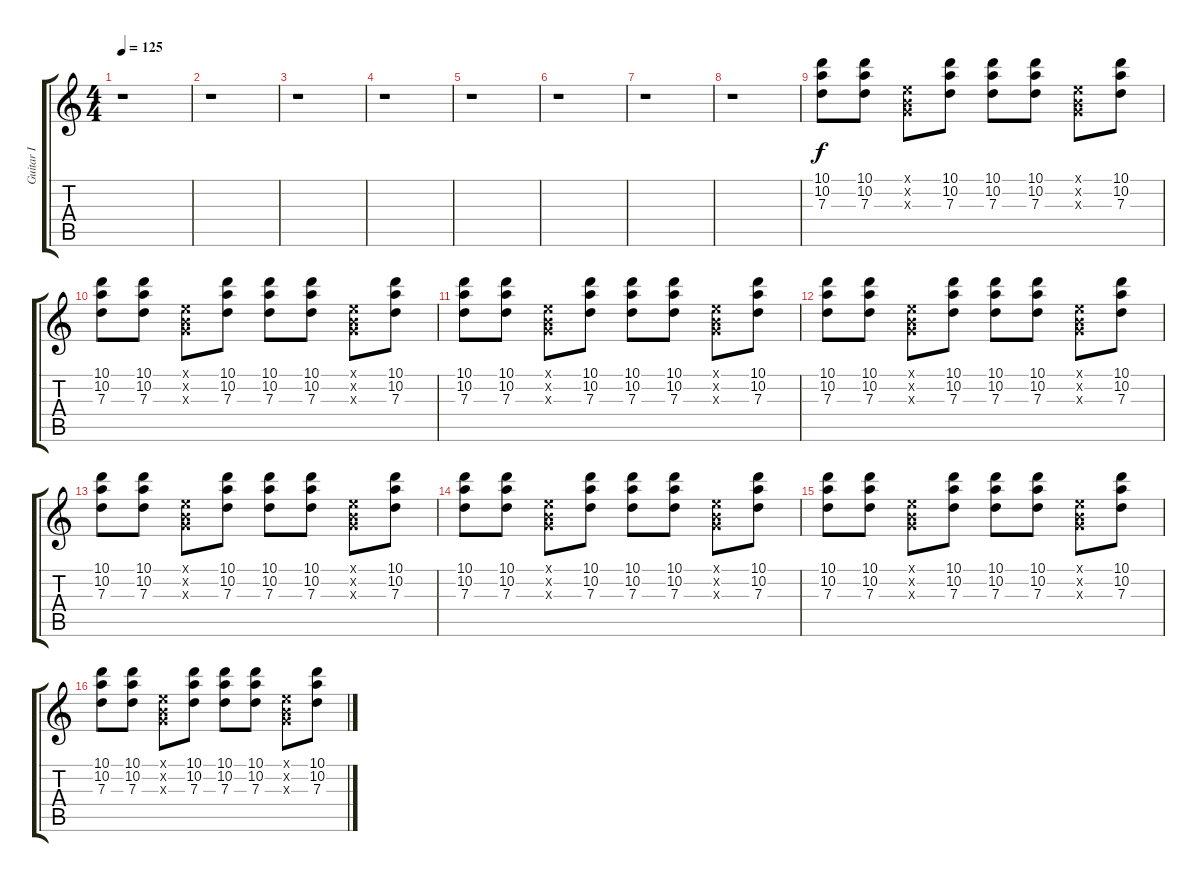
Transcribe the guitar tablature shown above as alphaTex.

\track ("Guitar I" "Guitar I") {instrument distortionguitar}
\staff {score tabs}
\tuning (E4 B3 G3 D3 A2 E2) {hide}
\ts (4 4)
\tempo 125
\clef g2
\ks c
r.1{dy f} |
r.1 |
r.1 |
r.1 |
r.1 |
r.1 |
r.1 |
r.1{volume 10} |
(10.1 10.2 7.3).8 (10.1 10.2 7.3).8 (0.1{x} 0.2{x} 0.3{x}).8 (10.1 10.2 7.3).8 (10.1 10.2 7.3).8 (10.1 10.2 7.3).8 (0.1{x} 0.2{x} 0.3{x}).8 (10.1 10.2 7.3).8 |
(10.1 10.2 7.3).8 (10.1 10.2 7.3).8 (0.1{x} 0.2{x} 0.3{x}).8 (10.1 10.2 7.3).8 (10.1 10.2 7.3).8 (10.1 10.2 7.3).8 (0.1{x} 0.2{x} 0.3{x}).8 (10.1 10.2 7.3).8 |
(10.1 10.2 7.3).8 (10.1 10.2 7.3).8 (0.1{x} 0.2{x} 0.3{x}).8 (10.1 10.2 7.3).8 (10.1 10.2 7.3).8 (10.1 10.2 7.3).8 (0.1{x} 0.2{x} 0.3{x}).8 (10.1 10.2 7.3).8 |
(10.1 10.2 7.3).8 (10.1 10.2 7.3).8 (0.1{x} 0.2{x} 0.3{x}).8 (10.1 10.2 7.3).8 (10.1 10.2 7.3).8 (10.1 10.2 7.3).8 (0.1{x} 0.2{x} 0.3{x}).8 (10.1 10.2 7.3).8 |
(10.1 10.2 7.3).8 (10.1 10.2 7.3).8 (0.1{x} 0.2{x} 0.3{x}).8 (10.1 10.2 7.3).8 (10.1 10.2 7.3).8 (10.1 10.2 7.3).8 (0.1{x} 0.2{x} 0.3{x}).8 (10.1 10.2 7.3).8 |
(10.1 10.2 7.3).8 (10.1 10.2 7.3).8 (0.1{x} 0.2{x} 0.3{x}).8 (10.1 10.2 7.3).8 (10.1 10.2 7.3).8 (10.1 10.2 7.3).8 (0.1{x} 0.2{x} 0.3{x}).8 (10.1 10.2 7.3).8 |
(10.1 10.2 7.3).8 (10.1 10.2 7.3).8 (0.1{x} 0.2{x} 0.3{x}).8 (10.1 10.2 7.3).8 (10.1 10.2 7.3).8 (10.1 10.2 7.3).8 (0.1{x} 0.2{x} 0.3{x}).8 (10.1 10.2 7.3).8 |
(10.1 10.2 7.3).8 (10.1 10.2 7.3).8 (0.1{x} 0.2{x} 0.3{x}).8 (10.1 10.2 7.3).8 (10.1 10.2 7.3).8 (10.1 10.2 7.3).8 (0.1{x} 0.2{x} 0.3{x}).8 (10.1 10.2 7.3).8
